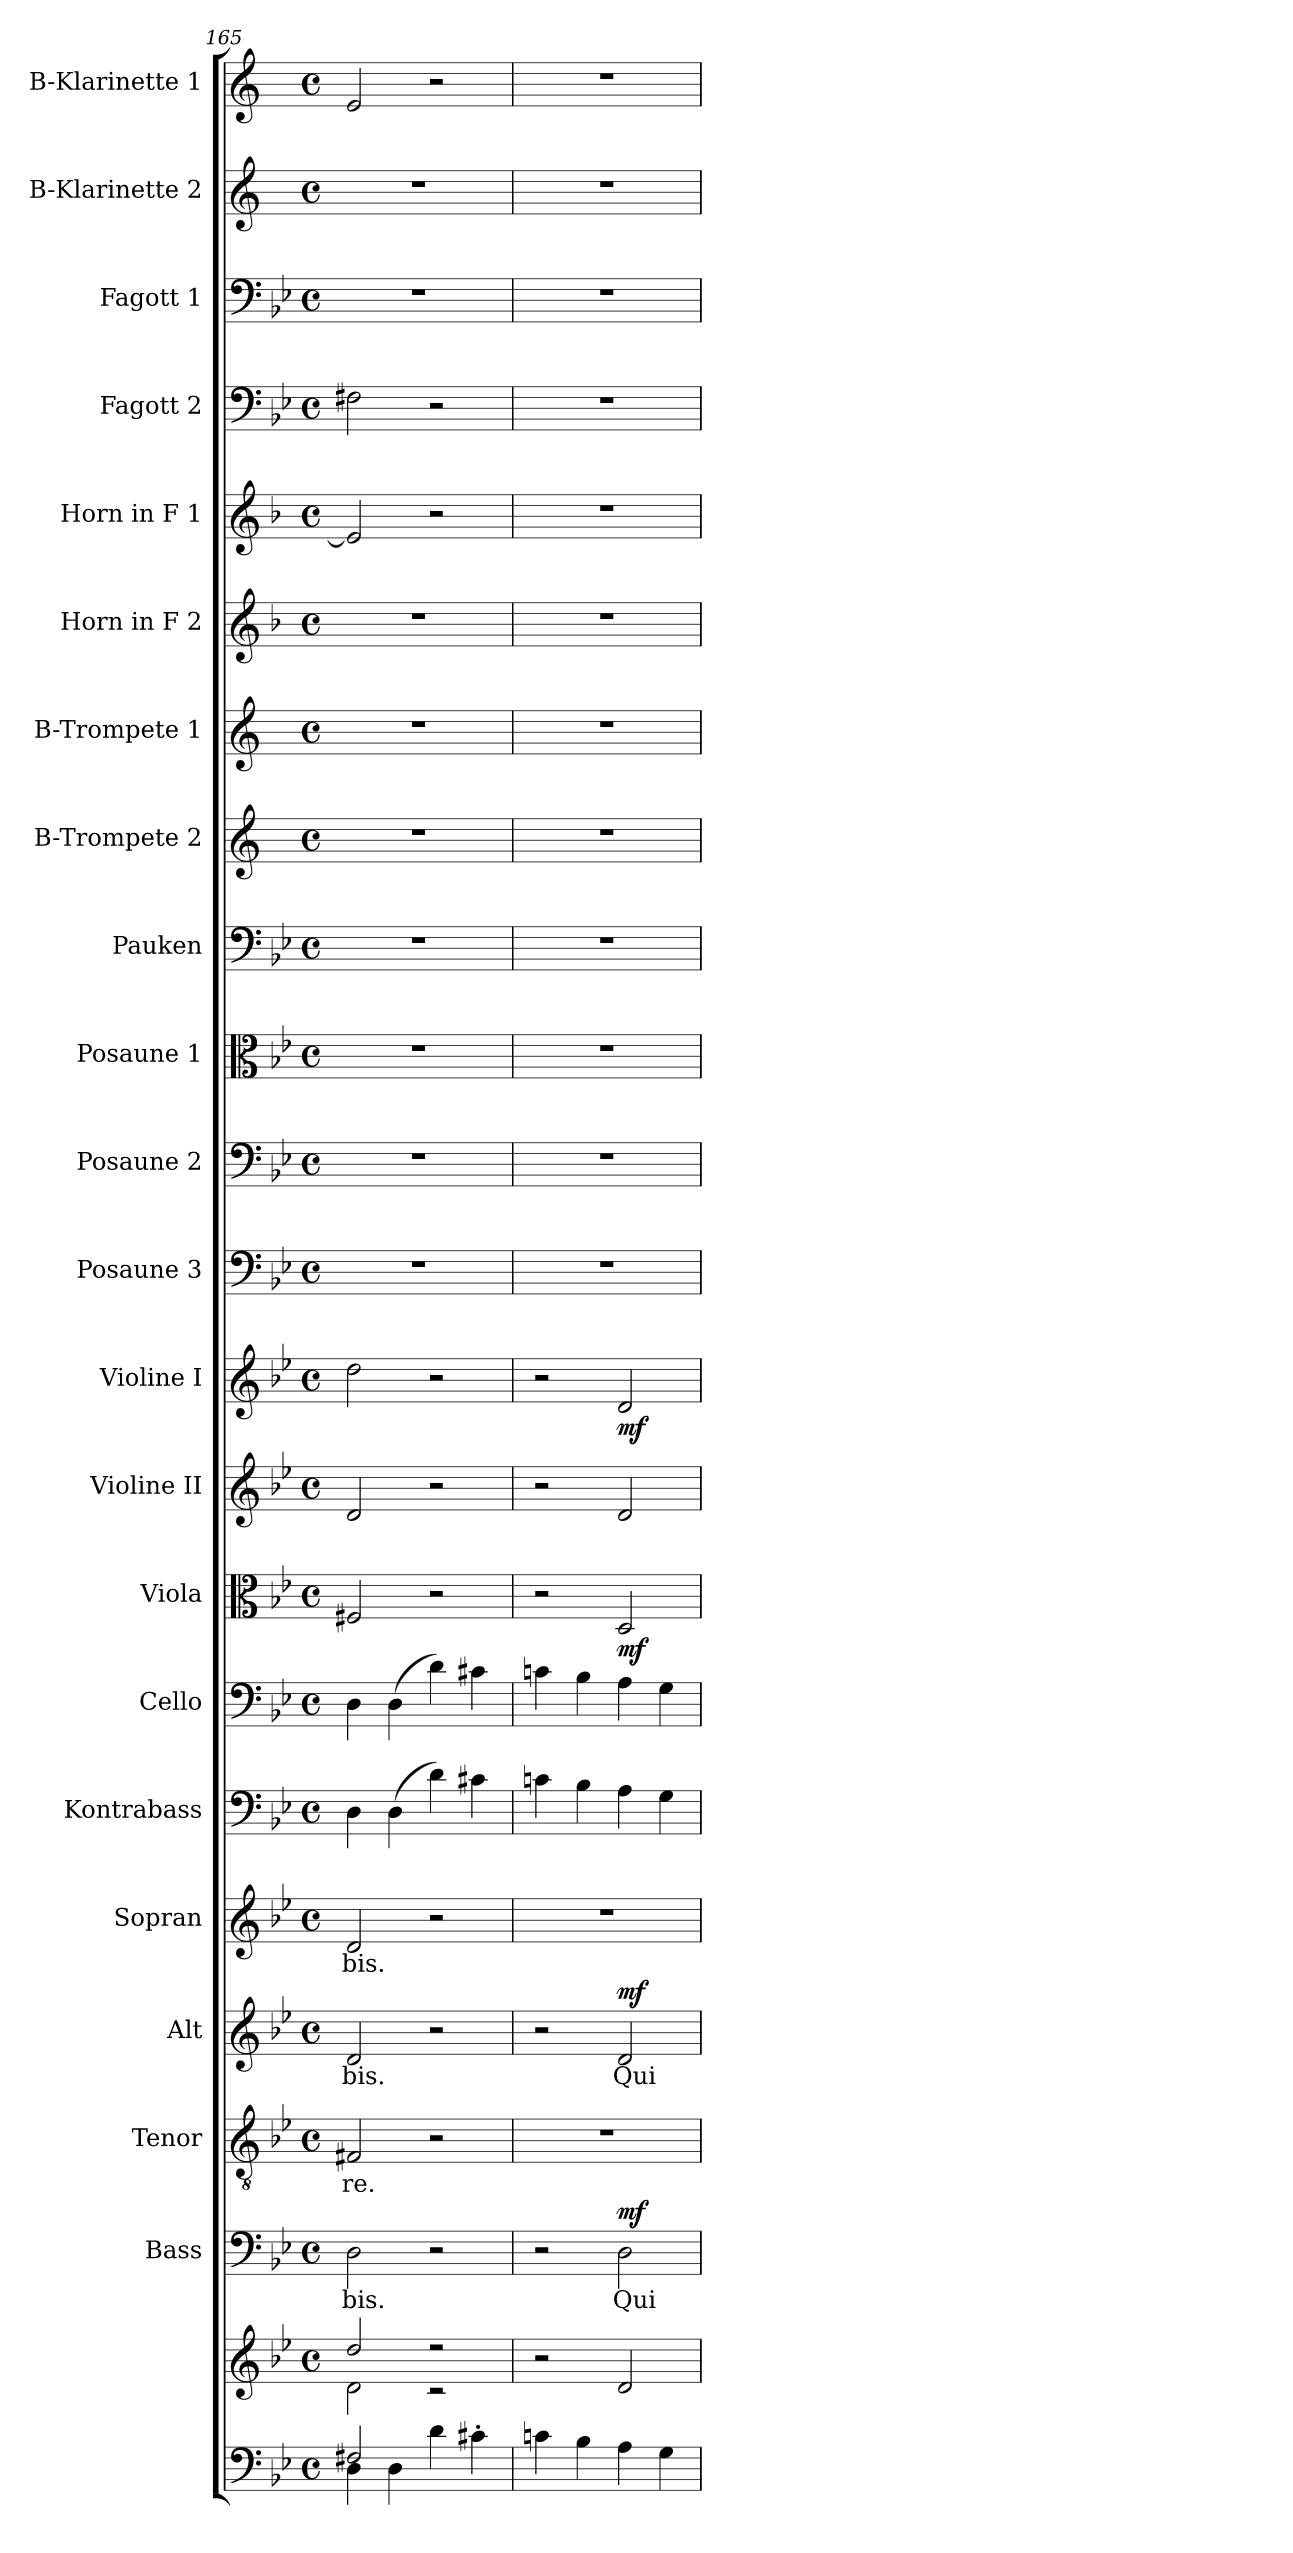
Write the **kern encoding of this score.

**kern	**kern	**kern	**text	**dynam	**kern	**text	**kern	**text	**dynam	**kern	**text	**kern	**kern	**kern	**dynam	**kern	**kern	**dynam	**kern	**kern	**kern	**kern	**kern	**kern	**kern	**kern	**kern	**kern	**kern	**kern
*part22	*part22	*part21	*part21	*part21	*part20	*part20	*part19	*part19	*part19	*part18	*part18	*part17	*part16	*part15	*part15	*part14	*part13	*part13	*part12	*part11	*part10	*part9	*part8	*part7	*part6	*part5	*part4	*part3	*part2	*part1
*staff23	*staff22	*staff21	*staff21	*staff21	*staff20	*staff20	*staff19	*staff19	*staff19	*staff18	*staff18	*staff17	*staff16	*staff15	*staff15	*staff14	*staff13	*staff13	*staff12	*staff11	*staff10	*staff9	*staff8	*staff7	*staff6	*staff5	*staff4	*staff3	*staff2	*staff1
*	*	*I"Bass	*	*	*I"Tenor	*	*I"Alt	*	*	*I"Sopran	*	*I"Kontrabass	*I"Cello	*I"Viola	*	*I"Violine II	*I"Violine I	*	*I"Posaune 3	*I"Posaune 2	*I"Posaune 1	*I"Pauken	*I"B-Trompete 2	*I"B-Trompete 1	*I"Horn in F 2	*I"Horn in F 1	*I"Fagott 2	*I"Fagott 1	*I"B-Klarinette 2	*I"B-Klarinette 1
*	*	*I'B.	*	*	*I'T.	*	*I'A.	*	*	*I'S.	*	*I'Kb.	*	*I'Vla.	*	*I'Vl. II	*I'Vl. I	*	*I'Pos. 3	*I'Pos. 2	*I'Pos. 1	*I'Pk.	*I'B Trp. 2	*I'B Trp. 1	*	*	*I'Fg. 2	*I'Fg. 1	*I'B Kl. 2	*I'B Kl. 1
*clefF4	*clefG2	*clefF4	*	*	*clefGv2	*	*clefG2	*	*	*clefG2	*	*clefF4	*clefF4	*clefC3	*	*clefG2	*clefG2	*	*clefF4	*clefF4	*clefC3	*clefF4	*clefG2	*clefG2	*clefG2	*clefG2	*clefF4	*clefF4	*clefG2	*clefG2
*	*	*	*	*	*	*	*	*	*	*	*	*ITrd7c12	*	*	*	*	*	*	*	*	*	*	*ITrd1c2	*ITrd1c2	*ITrd4c7	*ITrd4c7	*	*	*ITrd1c2	*ITrd1c2
*k[b-e-]	*k[b-e-]	*k[b-e-]	*	*	*k[b-e-]	*	*k[b-e-]	*	*	*k[b-e-]	*	*k[b-e-]	*k[b-e-]	*k[b-e-]	*	*k[b-e-]	*k[b-e-]	*	*k[b-e-]	*k[b-e-]	*k[b-e-]	*k[b-e-]	*k[b-e-]	*k[b-e-]	*k[b-e-]	*k[b-e-]	*k[b-e-]	*k[b-e-]	*k[b-e-]	*k[b-e-]
*B-:	*B-:	*B-:	*	*	*B-:	*	*B-:	*	*	*B-:	*	*B-:	*B-:	*B-:	*	*B-:	*B-:	*	*B-:	*B-:	*B-:	*B-:	*B-:	*B-:	*B-:	*B-:	*B-:	*B-:	*B-:	*B-:
*M4/4	*M4/4	*M4/4	*	*	*M4/4	*	*M4/4	*	*	*M4/4	*	*M4/4	*M4/4	*M4/4	*	*M4/4	*M4/4	*	*M4/4	*M4/4	*M4/4	*M4/4	*M4/4	*M4/4	*M4/4	*M4/4	*M4/4	*M4/4	*M4/4	*M4/4
*met(c)	*met(c)	*met(c)	*	*	*met(c)	*	*met(c)	*	*	*met(c)	*	*met(c)	*met(c)	*met(c)	*	*met(c)	*met(c)	*	*met(c)	*met(c)	*met(c)	*met(c)	*met(c)	*met(c)	*met(c)	*met(c)	*met(c)	*met(c)	*met(c)	*met(c)
=165	=165	=165	=165	=165	=165	=165	=165	=165	=165	=165	=165	=165	=165	=165	=165	=165	=165	=165	=165	=165	=165	=165	=165	=165	=165	=165	=165	=165	=165	=165
*^	*^	*	*	*	*	*	*	*	*	*	*	*	*	*	*	*	*	*	*	*	*	*	*	*	*	*	*	*	*	*
!	!	!	!	!	!LO:LY:b	!	!	!LO:LY:b	!	!LO:LY:b	!	!	!LO:LY:b	!	!	!	!	!	!	!	!	!	!	!	!	!	!	!	!	!	!	!
2F#X/	4D\	2dd/	2d\	2D\	-bis.	.	2F#X/	-re.	2d/	-bis.	.	2d/	-bis.	4DD\	4D\	2F#X/	.	2d/	2dd\	.	1r	1r	1r	1r	1r	1r	1r	2A/]	2F#X\	1r	1r	2d/
.	4D\	.	.	.	.	.	.	.	.	.	.	.	.	(>4DD\	(>4D\	.	.	.	.	.	.	.	.	.	.	.	.	.	.	.	.	.
2ryy	4d\	2r	2r	2r	.	.	2r	.	2r	.	.	2r	.	4D\)	4d\)	2r	.	2r	2r	.	.	.	.	.	.	.	.	2r	2r	.	.	2r
.	4c#X'>\	.	.	.	.	.	.	.	.	.	.	.	.	4C#X\	4c#X\	.	.	.	.	.	.	.	.	.	.	.	.	.	.	.	.	.
*v	*v	*	*	*	*	*	*	*	*	*	*	*	*	*	*	*	*	*	*	*	*	*	*	*	*	*	*	*	*	*	*	*
*	*v	*v	*	*	*	*	*	*	*	*	*	*	*	*	*	*	*	*	*	*	*	*	*	*	*	*	*	*	*	*	*
=166	=166	=166	=166	=166	=166	=166	=166	=166	=166	=166	=166	=166	=166	=166	=166	=166	=166	=166	=166	=166	=166	=166	=166	=166	=166	=166	=166	=166	=166	=166
4cn\	2r	2r	.	.	1r	.	2r	.	.	1r	.	4Cn\	4cn\	2r	.	2r	2r	.	1r	1r	1r	1r	1r	1r	1r	1r	1r	1r	1r	1r
4B-\	.	.	.	.	.	.	.	.	.	.	.	4BB-\	4B-\	.	.	.	.	.	.	.	.	.	.	.	.	.	.	.	.	.
!	!	!	!LO:LY:b	!LO:DY:a	!	!	!	!LO:LY:b	!LO:DY:a	!	!	!	!	!	!LO:DY:b	!	!	!LO:DY:b	!	!	!	!	!	!	!	!	!	!	!	!
4A\	2d/	2D\	Qui	mf	.	.	2d/	Qui	mf	.	.	4AA\	4A\	2D/	mf	2d/	2d/	mf	.	.	.	.	.	.	.	.	.	.	.	.
4G\	.	.	.	.	.	.	.	.	.	.	.	4GG\	4G\	.	.	.	.	.	.	.	.	.	.	.	.	.	.	.	.	.
=	=	=	=	=	=	=	=	=	=	=	=	=	=	=	=	=	=	=	=	=	=	=	=	=	=	=	=	=	=	=
*-	*-	*-	*-	*-	*-	*-	*-	*-	*-	*-	*-	*-	*-	*-	*-	*-	*-	*-	*-	*-	*-	*-	*-	*-	*-	*-	*-	*-	*-	*-
